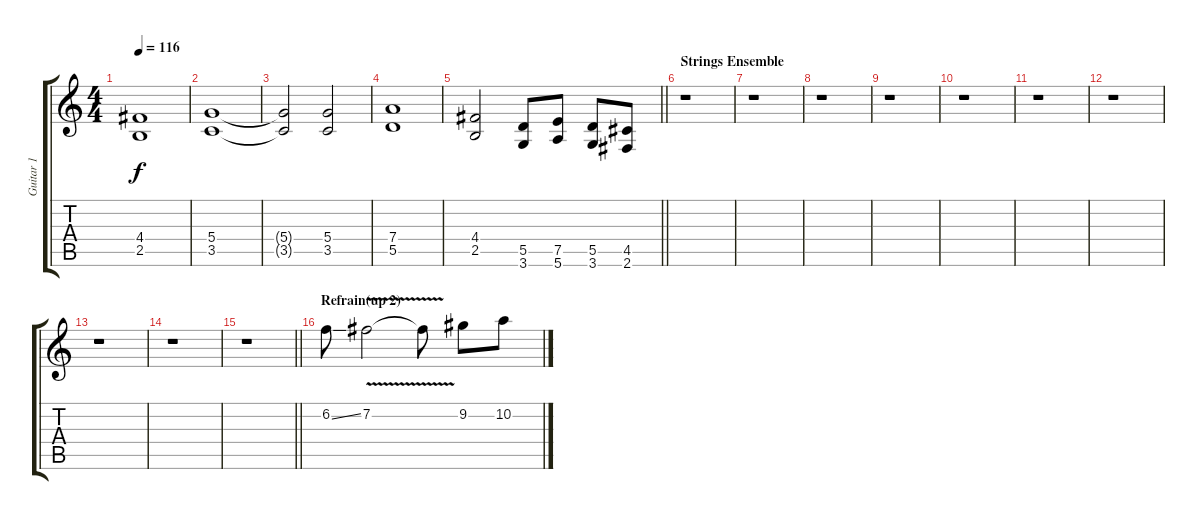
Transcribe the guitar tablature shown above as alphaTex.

\track ("Guitar 1" "Guitar 1") {instrument acousticguitarsteel}
\staff {score tabs}
\tuning (E4 B3 G3 D3 A2 E2) {hide}
\ts (4 4)
\tempo 116
\clef g2
\ks c
(4.4 2.5).1{dy f} |
(5.4 3.5).1 |
(5.4{t} 3.5{t}).2 (5.4 3.5).2 |
(7.4 5.5).1 |
\barLineRight lightlight
(4.4 2.5).2 (5.5 3.6).8 (7.5 5.6).8 (5.5 3.6).8 (4.5 2.6).8 |
\section ("" "Strings Ensemble")
r.1 |
r.1 |
r.1 |
r.1 |
r.1 |
r.1 |
r.1 |
r.1 |
r.1 |
\barLineRight lightlight
r.1 |
\section ("" "Refrain(up 2)")
6.2{ss}.8{volume 11 instrument overdrivenguitar} 7.2{v}.2 7.2{t}.8 9.2.8 10.2.8
